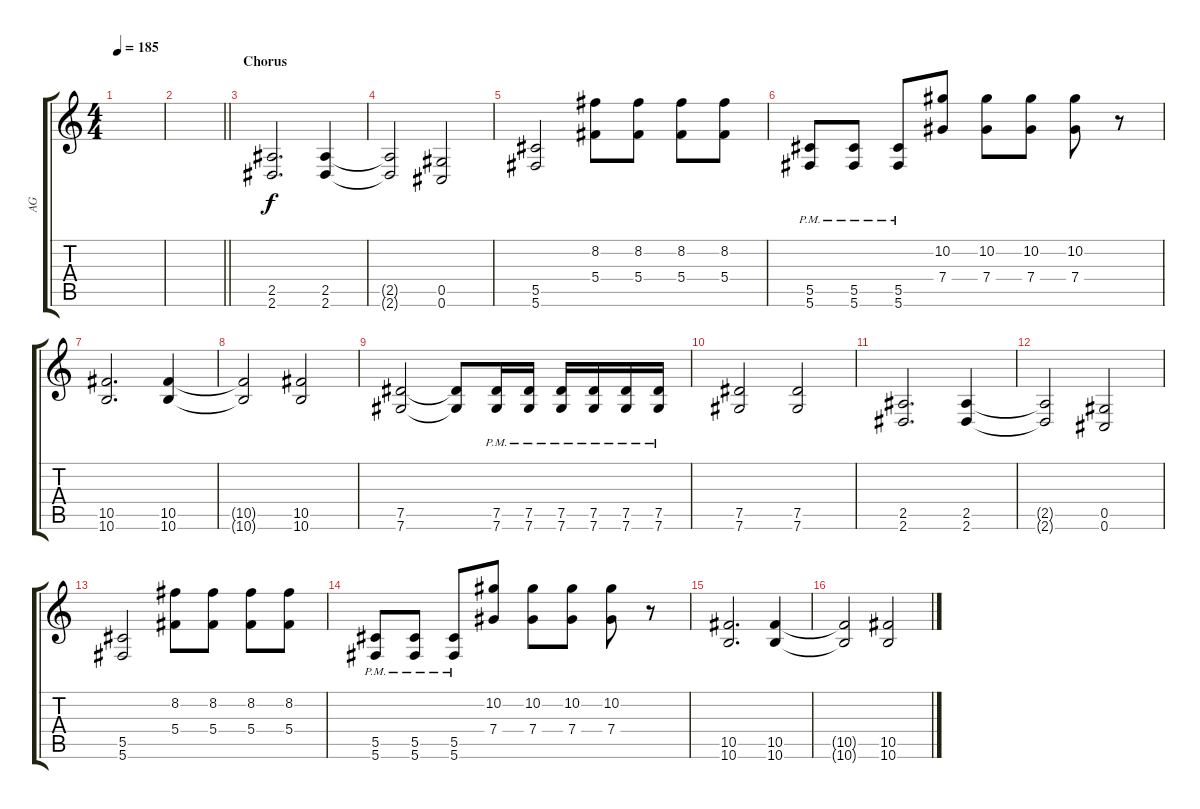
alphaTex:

\track ("AG" "AG") {instrument distortionguitar}
\staff {score tabs}
\tuning (Eb4 Bb3 Gb3 Db3 Ab2 Db2) {hide}
\ts (4 4)
\tempo 185
\clef g2
\ks c
|
\barLineRight lightlight
|
\section ("" "Chorus")
(2.5 2.6).2{d} (2.5 2.6).4 |
(2.5{t} 2.6{t}).2 (0.5 0.6).2 |
(5.5 5.6).2 (8.2 5.4).8 (8.2 5.4).8 (8.2 5.4).8 (8.2 5.4).8 |
(5.5{pm} 5.6{pm}).8 (5.5{pm} 5.6{pm}).8 (5.5{pm} 5.6{pm}).8 (10.2 7.4).8 (10.2 7.4).8 (10.2 7.4).8 (10.2 7.4).8 r.8 |
(10.5 10.6).2{d} (10.5 10.6).4 |
(10.5{t} 10.6{t}).2 (10.5 10.6).2 |
(7.5 7.6).2 (7.5{t} 7.6{t}).8 (7.5{pm} 7.6{pm}).16 (7.5{pm} 7.6{pm}).16 (7.5{pm} 7.6{pm}).16 (7.5{pm} 7.6{pm}).16 (7.5{pm} 7.6{pm}).16 (7.5{pm} 7.6{pm}).16 |
(7.5 7.6).2 (7.5 7.6).2 |
(2.5 2.6).2{d} (2.5 2.6).4 |
(2.5{t} 2.6{t}).2 (0.5 0.6).2 |
(5.5 5.6).2 (8.2 5.4).8 (8.2 5.4).8 (8.2 5.4).8 (8.2 5.4).8 |
(5.5{pm} 5.6{pm}).8 (5.5{pm} 5.6{pm}).8 (5.5{pm} 5.6{pm}).8 (10.2 7.4).8 (10.2 7.4).8 (10.2 7.4).8 (10.2 7.4).8 r.8 |
(10.5 10.6).2{d} (10.5 10.6).4 |
(10.5{t} 10.6{t}).2 (10.5 10.6).2
